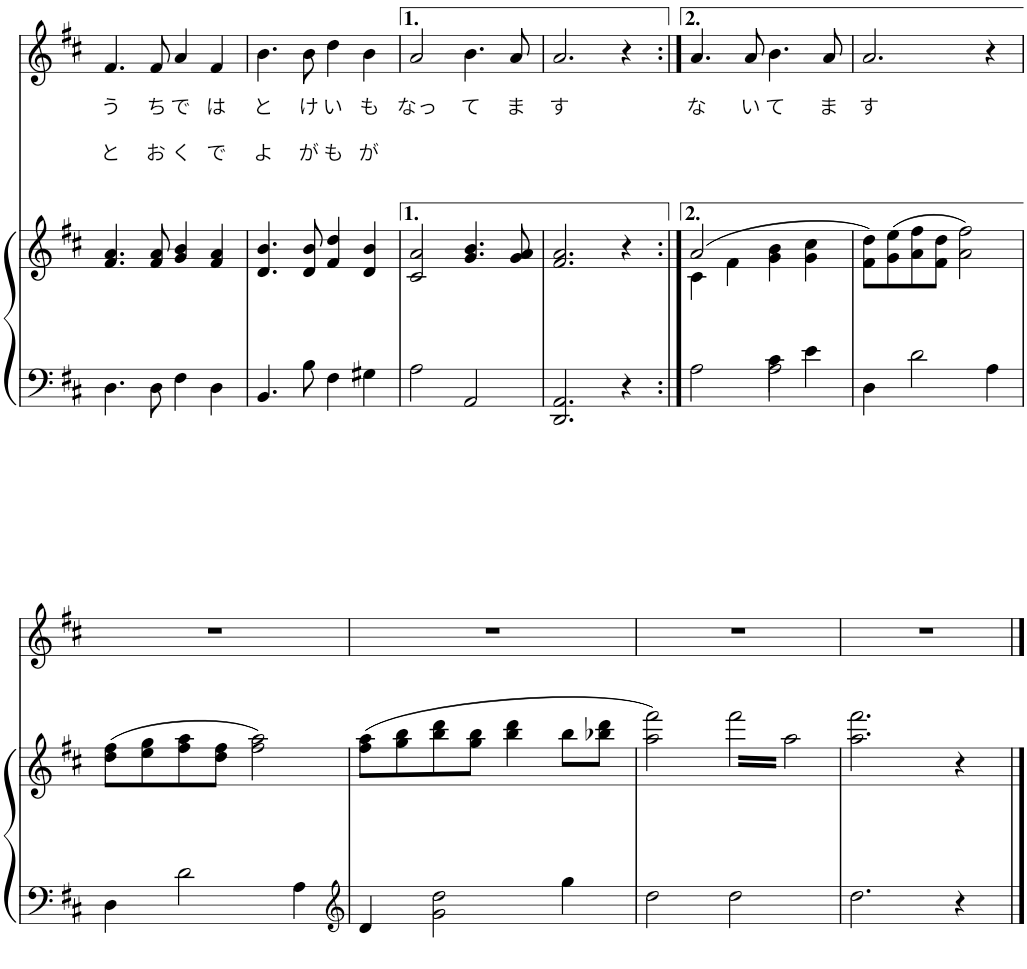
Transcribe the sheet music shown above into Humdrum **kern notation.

**kern	**kern	**kern	**text	**text
*part2	*part2	*part1	*part1	*part1
*staff3	*staff2	*staff1	*staff1	*staff1
*I"ピアノ	*	*I"Piano	*	*
!!LO:PB:g=z
*clefF4	*clefG2	*clefG2	*	*
*k[f#c#]	*k[f#c#]	*k[f#c#]	*	*
*M4/4	*M4/4	*M4/4	*	*
=27	=27	=27	=27	=27
!	!	!	!LO:LY:b	!LO:LY:b
4.D\	4.f#/ 4.a/	4.f#/	う	と
!	!	!	!LO:LY:b	!LO:LY:b
8D\	8f#/ 8a/	8f#/	ち	お
!	!	!	!LO:LY:b	!LO:LY:b
4F#\	4g/ 4b/	4a/	で	く
!	!	!	!LO:LY:b	!LO:LY:b
4D\	4f#/ 4a/	4f#/	は	で
=28	=28	=28	=28	=28
!	!	!	!LO:LY:b	!LO:LY:b
4.BB/	4.d/ 4.b/	4.b\	と	よ
!	!	!	!LO:LY:b	!LO:LY:b
8B\	8d/ 8b/	8b\	け	が
!	!	!	!LO:LY:b	!LO:LY:b
4F#\	4f#/ 4dd/	4dd\	い	も
!	!	!	!LO:LY:b	!LO:LY:b
4G#X\	4d/ 4b/	4b\	も	が
=29	=29	=29	=29	=29
!	!	!	!LO:LY:b	!
2A\	2c#/ 2a/	2a/	なっ	.
!	!	!	!LO:LY:b	!
2AA/	4.g/ 4.b/	4.b\	て	.
!	!	!	!LO:LY:b	!
.	8g/ 8a/	8a/	ま	.
=30	=30	=30	=30	=30
!	!	!	!LO:LY:b	!
2.DD/ 2.AA/	2.f#/ 2.a/	2.a/	す	.
4r	4r	4r	.	.
=31:|!	=31:|!	=31:|!	=31:|!	=31:|!
*^	*^	*	*	*
!	!	!	!	!	!LO:LY:b	!
2ryy	2A\	4c#\	(>2a/	4.a/	な	.
.	.	4f#\	.	.	.	.
!	!	!	!	!	!LO:LY:b	!
.	.	.	.	8a/	い	.
!	!	!	!	!	!LO:LY:b	!
4c#\	2A\	4g\ 4b\	2ryy	4.b\	て	.
4e\	.	4g\ 4cc#\	.	.	.	.
!	!	!	!	!	!LO:LY:b	!
.	.	.	.	8a/	ま	.
*v	*v	*	*	*	*	*
*	*v	*v	*	*	*
=32	=32	=32	=32	=32
!	!	!	!LO:LY:b	!
4D\	8f#\ 8dd\L)	2.a/	す	.
.	(8g\ 8ee\	.	.	.
2d\	8a\ 8ff#\	.	.	.
.	8f#\ 8dd\J	.	.	.
.	2a\ 2ff#\)	.	.	.
4A\	.	4r	.	.
!!LO:LB:g=z
=33	=33	=33	=33	=33
4D\	(8dd\ 8ff#\L	1r	.	.
.	8ee\ 8gg\	.	.	.
2d\	8ff#\ 8aa\	.	.	.
.	8dd\ 8ff#\J	.	.	.
.	2ff#\ 2aa\)	.	.	.
4A\	.	.	.	.
=34	=34	=34	=34	=34
*clefG2	*	*	*	*
4d/	(8ff#\ 8aa\L	1r	.	.
.	8gg\ 8bb\	.	.	.
2g\ 2dd\	8bb\ 8ddd\	.	.	.
.	8gg\ 8bb\J	.	.	.
.	4bb\ 4ddd\	.	.	.
4gg\	8bb\L	.	.	.
.	8bb-X\ 8ddd\J	.	.	.
=35	=35	=35	=35	=35
2dd\	2aa\ 2fff#\)	1r	.	.
*	*tremolo	*	*	*
2dd\	32fff#\LLL	.	.	.
.	32aa\	.	.	.
.	32fff#\	.	.	.
.	32aa\	.	.	.
.	32fff#\	.	.	.
.	32aa\	.	.	.
.	32fff#\	.	.	.
.	32aa\	.	.	.
.	32fff#\	.	.	.
.	32aa\	.	.	.
.	32fff#\	.	.	.
.	32aa\	.	.	.
.	32fff#\	.	.	.
.	32aa\	.	.	.
.	32fff#\	.	.	.
.	32aa\JJJ	.	.	.
*	*Xtremolo	*	*	*
=36	=36	=36	=36	=36
2.dd\	2.aa\ 2.fff#\	1r	.	.
.	.	.	.	.
.	.	.	.	.
.	.	.	.	.
.	.	.	.	.
.	.	.	.	.
.	.	.	.	.
.	.	.	.	.
4r	4r	.	.	.
==	==	==	==	==
*-	*-	*-	*-	*-
